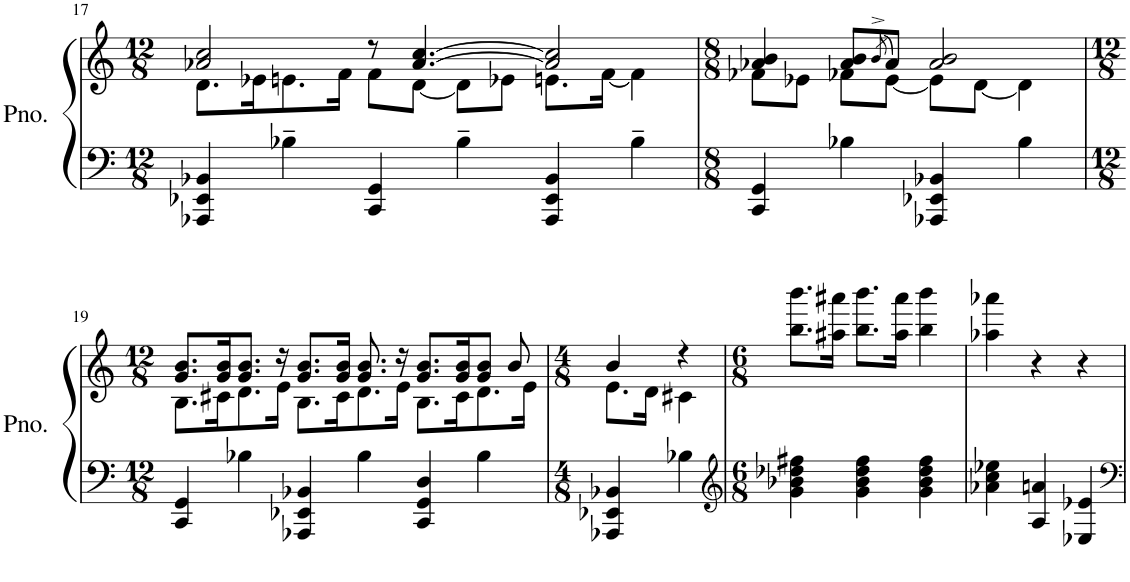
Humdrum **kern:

**kern	**kern
*part1	*part1
*staff2	*staff1
*I"Piano	*
*I'Pno.	*
!!LO:PB:g=z
*clefF4	*clefG2
*k[]	*k[]
*M12/8	*M12/8
=17	=17
*	*^
4AAA-X/ 4EE-X/ 4BB-X/	2a-X/ 2cc/	8.d\L
.	.	16e-X\K
4B-X~\	.	8.en\
.	.	16f\Jk
4CC/ 4GG/	8r	8f\L
.	[4.a-/ [4.cc/	[8d\J
4B-~\	.	8d\L]
.	.	8e-X\J
4AAA-/ 4EE-/ 4BB-/	2a-/] 2cc/]	8.en\L
.	.	[16f\Jk
4B-~\	.	4f\]
=18	=18	=18
*M8/8	*M8/8	*
4CC/ 4GG/	4a-X/ 4b/	8f-X\L
.	.	8e-X\J
4B-X\	8a-/ 8b/L	8f-X\L
.	(8qb^/	.
.	8a-/J)	[8e-\J
4AAA-X/ 4EE-X/ 4BB-X/	2a-/ 2b/	8e-\L]
.	.	[8d\J
4B-\	.	4d\]
!!LO:LB:g=z	!!
=19	=19	=19
*M12/8	*M12/8	*
4CC/ 4GG/	8.g/ 8.b/L	8.B\L
.	16g/ 16b/K	16c#X\K
4B-X\	8.g/ 8.b/J	8.d\
.	16r	16e\Jk
4AAA-X/ 4EE-X/ 4BB-X/	8.g/ 8.b/L	8.B\L
.	16g/ 16b/Jk	16c#\K
4B-\	8.g/ 8.b/	8.d\
.	16r	16e\Jk
4CC/ 4GG/ 4D/	8.g/ 8.b/L	8.B\L
.	16g/ 16b/K	16c#\K
4B-\	8g/ 8b/J	8.d\
.	8b/	.
.	.	16e\Jk
=20	=20	=20
*M4/8	*M4/8	*
4AAA-X/ 4EE-X/ 4BB-X/	4b/	8.e\L
.	.	16d\Jk
4B-X\	4r	4c#X\
*	*v	*v
=21	=21
*clefG2	*
*M6/8	*M6/8
4g\ 4b-X\ 4dd-X\ 4ff#X\	8.bb\ 8.bbb\L
.	16aa#X\ 16aaa#X\Jk
4g\ 4b-\ 4dd-\ 4ff#\	8.bb\ 8.bbb\L
.	16aa#\ 16aaa#\Jk
4g\ 4b-\ 4dd-\ 4ff#\	4bb\ 4bbb\
=22	=22
4a-X\ 4cc\ 4ee-X\	4aa-X\ 4aaa-X\
4A/ 4an/	4r
4E-X/ 4e-X/	4r
=	=
*-	*-
